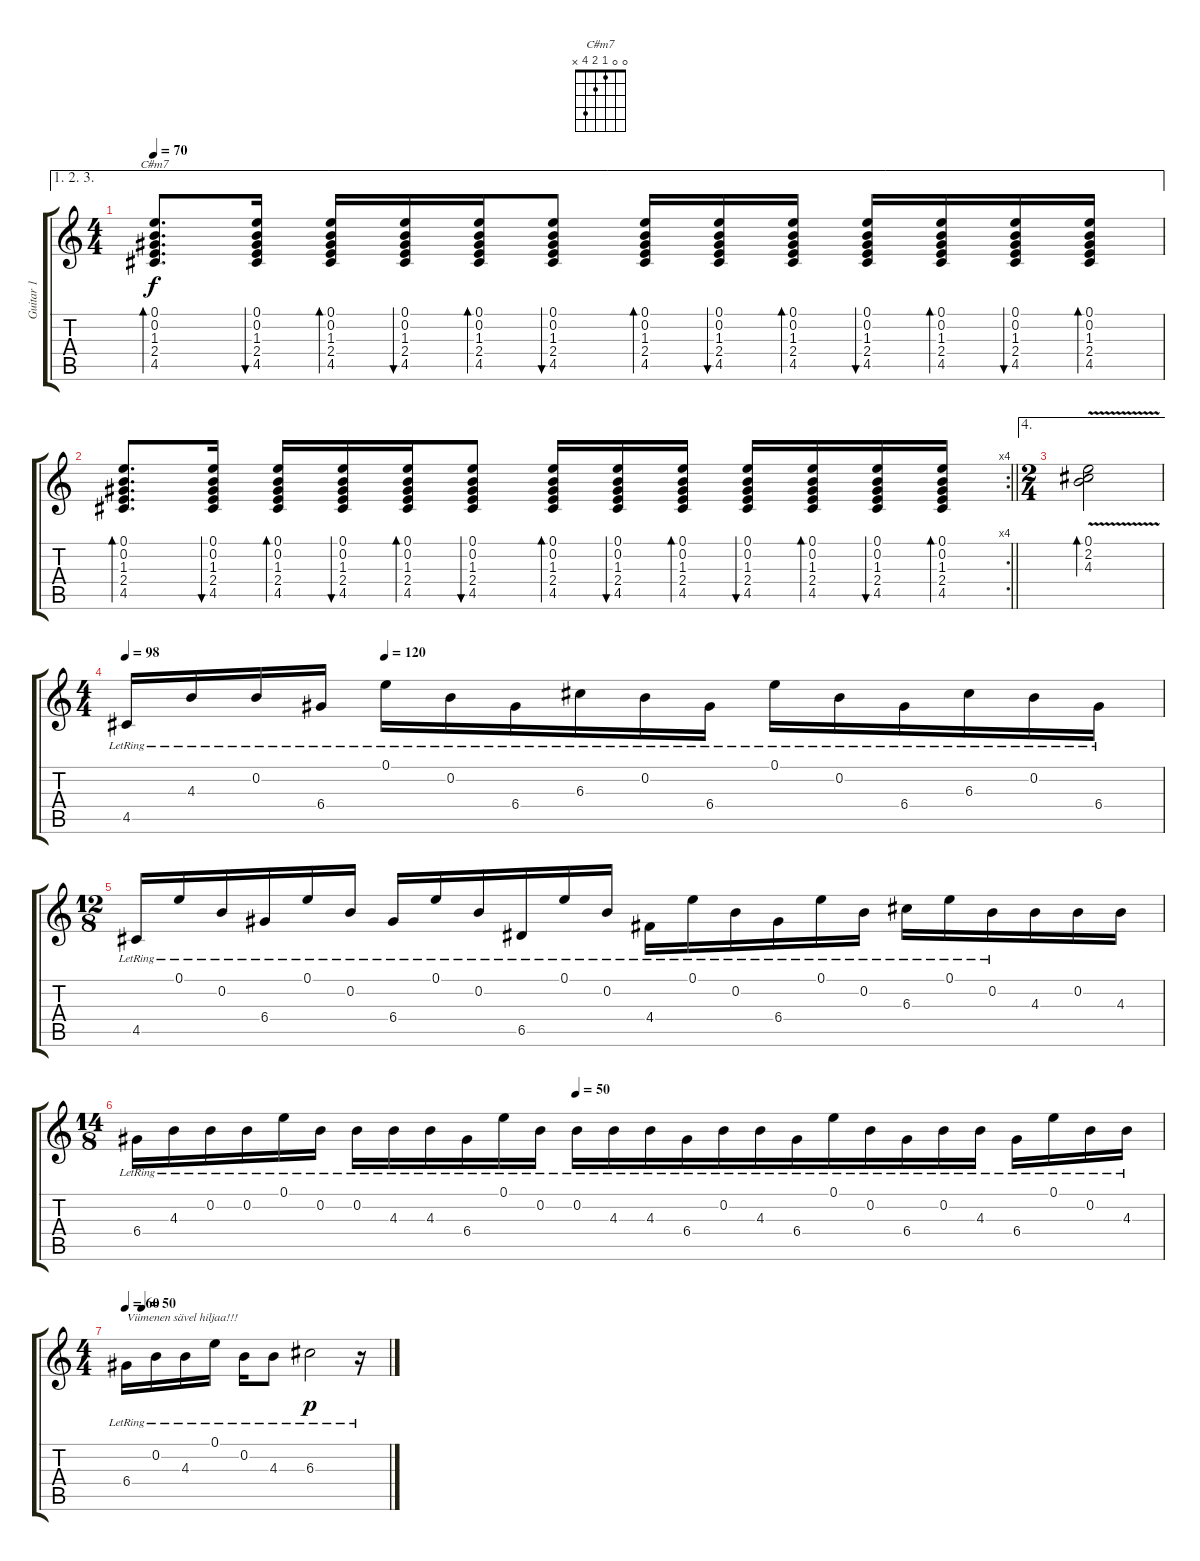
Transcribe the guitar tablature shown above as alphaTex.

\track ("Guitar 1" "Guitar 1") {instrument acousticguitarsteel}
\staff {score tabs}
\tuning (E4 B3 G3 D3 A2 E2) {hide}
\chord ("C#m7" 0 0 1 2 4 x)
\ae (1 2 3)
\ts (4 4)
\tempo 70
\clef g2
\ks c
(0.1 0.2 1.3 2.4 4.5).8{d bd 60 ch "C#m7" dy f} (0.1 0.2 1.3 2.4 4.5).16{bu 60} (0.1 0.2 1.3 2.4 4.5).16{bd 60} (0.1 0.2 1.3 2.4 4.5).16{bu 60} (0.1 0.2 1.3 2.4 4.5).16{bd 60} (0.1 0.2 1.3 2.4 4.5).8{bu 60} (0.1 0.2 1.3 2.4 4.5).16{bd 60} (0.1 0.2 1.3 2.4 4.5).16{bu 60} (0.1 0.2 1.3 2.4 4.5).16{bd 60} (0.1 0.2 1.3 2.4 4.5).16{bu 60} (0.1 0.2 1.3 2.4 4.5).16{bd 60} (0.1 0.2 1.3 2.4 4.5).16{bu 60} (0.1 0.2 1.3 2.4 4.5).16{bd 60} |
\rc 4
\barLineRight lightlight
(0.1 0.2 1.3 2.4 4.5).8{d bd 60} (0.1 0.2 1.3 2.4 4.5).16{bu 60} (0.1 0.2 1.3 2.4 4.5).16{bd 60} (0.1 0.2 1.3 2.4 4.5).16{bu 60} (0.1 0.2 1.3 2.4 4.5).16{bd 60} (0.1 0.2 1.3 2.4 4.5).8{bu 60} (0.1 0.2 1.3 2.4 4.5).16{bd 60} (0.1 0.2 1.3 2.4 4.5).16{bu 60} (0.1 0.2 1.3 2.4 4.5).16{bd 60} (0.1 0.2 1.3 2.4 4.5).16{bu 60} (0.1 0.2 1.3 2.4 4.5).16{bd 60} (0.1 0.2 1.3 2.4 4.5).16{bu 60} (0.1 0.2 1.3 2.4 4.5).16{bd 60} |
\ae 4
\ts (2 4)
(0.1{v} 2.2{v} 4.3{v}).2{bd 480} |
\ts (4 4)
\tempo 98
\tempo (120 0.25)
4.5{lr}.16 4.3{lr}.16 0.2{lr}.16 6.4{lr}.16{beam split} 0.1{lr}.16 0.2{lr}.16{beam merge} 6.4{lr}.16 6.3{lr}.16{beam merge} 0.2{lr}.16 6.4{lr}.16{beam split} 0.1{lr}.16 0.2{lr}.16{beam merge} 6.4{lr}.16 6.3{lr}.16{beam merge} 0.2{lr}.16 6.4{lr}.16 |
\ts (12 8)
4.5{lr}.16{beam merge} 0.1{lr}.16{beam merge} 0.2{lr}.16 6.4{lr}.16{beam merge} 0.1{lr}.16{beam merge} 0.2{lr}.16 6.4{lr}.16{beam merge} 0.1{lr}.16{beam merge} 0.2{lr}.16 6.5{lr}.16{beam merge} 0.1{lr}.16{beam merge} 0.2{lr}.16{beam split} 4.4{lr}.16{beam merge} 0.1{lr}.16{beam merge} 0.2{lr}.16 6.4{lr}.16{beam merge} 0.1{lr}.16{beam merge} 0.2{lr}.16{beam split} 6.3{lr}.16{beam merge} 0.1{lr}.16{beam merge} 0.2{lr}.16 4.3.16{beam merge} 0.2.16{beam merge} 4.3.16 |
\ts (14 8)
\tempo (50 0.42857142857142855)
6.4{lr}.16{beam merge} 4.3{lr}.16{beam merge} 0.2{lr}.16 0.2{lr}.16{beam merge} 0.1{lr}.16{beam merge} 0.2{lr}.16{beam split} 0.2{lr}.16 4.3{lr}.16{beam merge} 4.3{lr}.16 6.4{lr}.16{beam merge} 0.1{lr}.16{beam merge} 0.2{lr}.16 0.2{lr}.16{volume 5 beam merge} 4.3{lr}.16{beam merge} 4.3{lr}.16 6.4{lr}.16{beam merge} 0.2{lr}.16{beam merge} 4.3{lr}.16 6.4{lr}.16{beam merge} 0.1{lr}.16{beam merge} 0.2{lr}.16 6.4{lr}.16{beam merge} 0.2{lr}.16{beam merge} 4.3{lr}.16 6.4{lr}.16{beam merge} 0.1{lr}.16{beam merge} 0.2{lr}.16{beam merge} 4.3{lr}.16 |
\ts (4 4)
\tempo 60
\tempo (50 0.0625)
6.4{lr}.16{txt "Viimenen sävel hiljaa!!!" volume 3} 0.2{lr}.16 4.3{lr}.16 0.1{lr}.16 0.2{lr}.16 4.3{lr}.8 6.3{lr}.2{dy p} r.16
